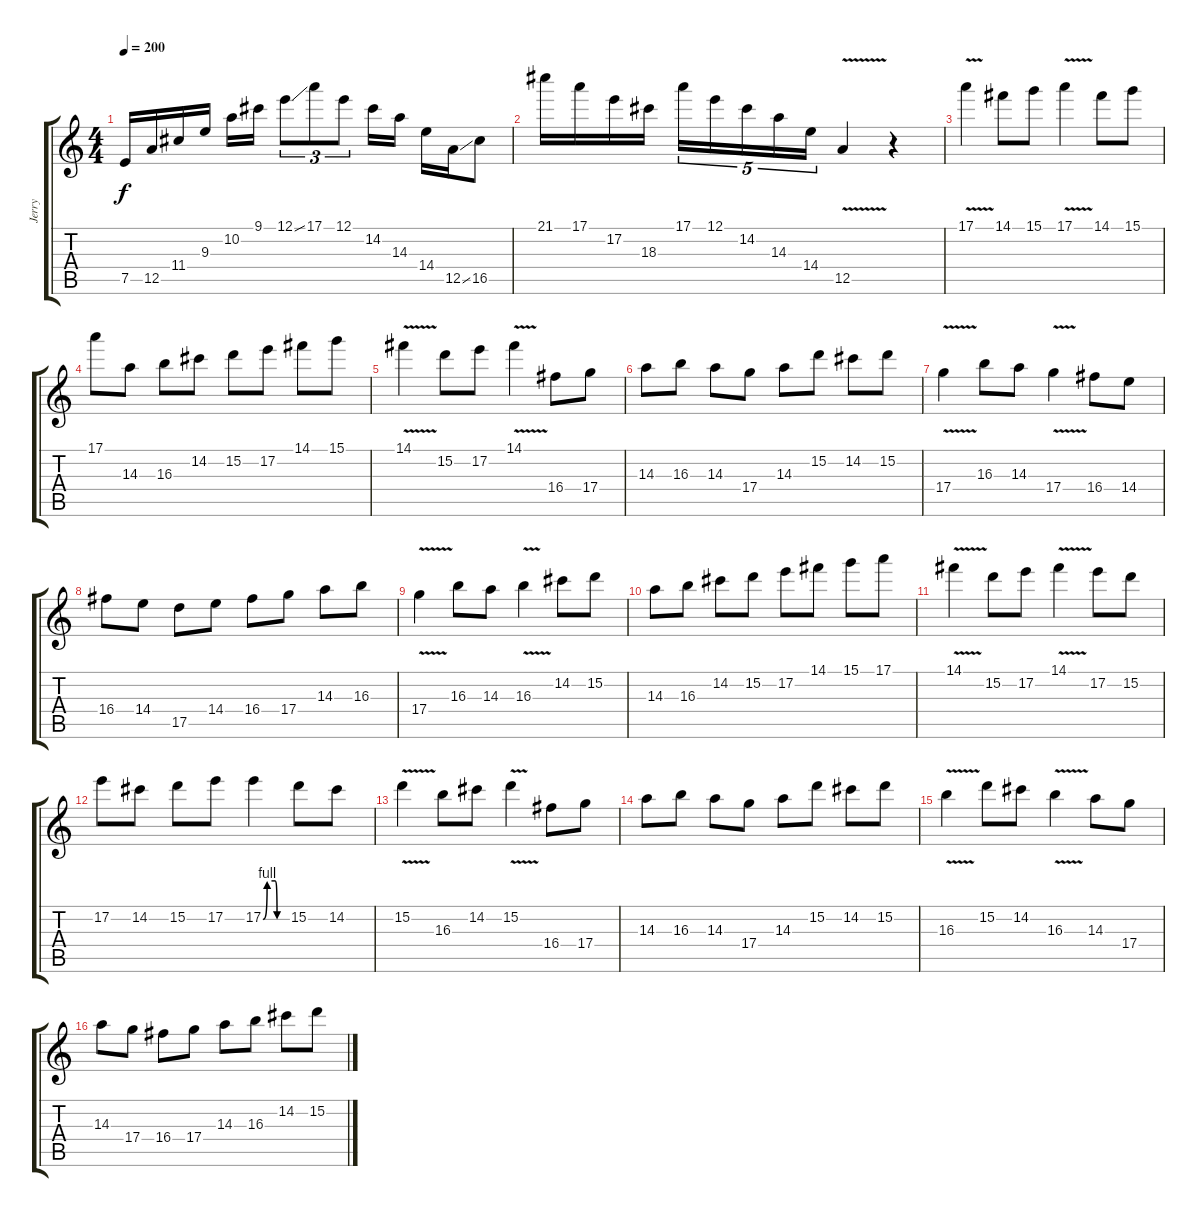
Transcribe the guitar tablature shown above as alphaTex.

\track ("Jerry" "Jerry") {instrument distortionguitar}
\staff {score tabs}
\tuning (E4 B3 G3 D3 A2 E2) {hide}
\ts (4 4)
\tempo 200
\clef g2
\ks c
7.5.16{dy f} 12.5.16 11.4.16 9.3.16 10.2.16 9.1.16 12.1{ss}.8{tu (3 2)} 17.1.8{tu (3 2)} 12.1.8{tu (3 2)} 14.2.16 14.3.16 14.4.16 12.5{ss}.16 16.5.8 |
21.1.16 17.1.16 17.2.16 18.3.16 17.1.16{tu (5 4)} 12.1.16{tu (5 4)} 14.2.16{tu (5 4)} 14.3.16{tu (5 4)} 14.4.16{tu (5 4)} 12.5{v}.4 r.4 |
17.1{v}.4 14.1.8 15.1.8 17.1{v}.4 14.1.8 15.1.8 |
17.1.8 14.3.8 16.3.8 14.2.8 15.2.8 17.2.8 14.1.8 15.1.8 |
14.1{v}.4 15.2.8 17.2.8 14.1{v}.4 16.4.8 17.4.8 |
14.3.8 16.3.8 14.3.8 17.4.8 14.3.8 15.2.8 14.2.8 15.2.8 |
17.4{v}.4 16.3.8 14.3.8 17.4{v}.4 16.4.8 14.4.8 |
16.4.8 14.4.8 17.5.8 14.4.8 16.4.8 17.4.8 14.3.8 16.3.8 |
17.4{v}.4 16.3.8 14.3.8 16.3{v}.4 14.2.8 15.2.8 |
14.3.8 16.3.8 14.2.8 15.2.8 17.2.8 14.1.8 15.1.8 17.1.8 |
14.1{v}.4 15.2.8 17.2.8 14.1{v}.4 17.2.8 15.2.8 |
17.2.8 14.2.8 15.2.8 17.2.8 17.2{be (custom 0 0 10 4 30 4 35 0 60 0)}.4 15.2.8 14.2.8 |
15.2{v}.4 16.3.8 14.2.8 15.2{v}.4 16.4.8 17.4.8 |
14.3.8 16.3.8 14.3.8 17.4.8 14.3.8 15.2.8 14.2.8 15.2.8 |
16.3{v}.4 15.2.8 14.2.8 16.3{v}.4 14.3.8 17.4.8 |
14.3.8 17.4.8 16.4.8 17.4.8 14.3.8 16.3.8 14.2.8 15.2.8
